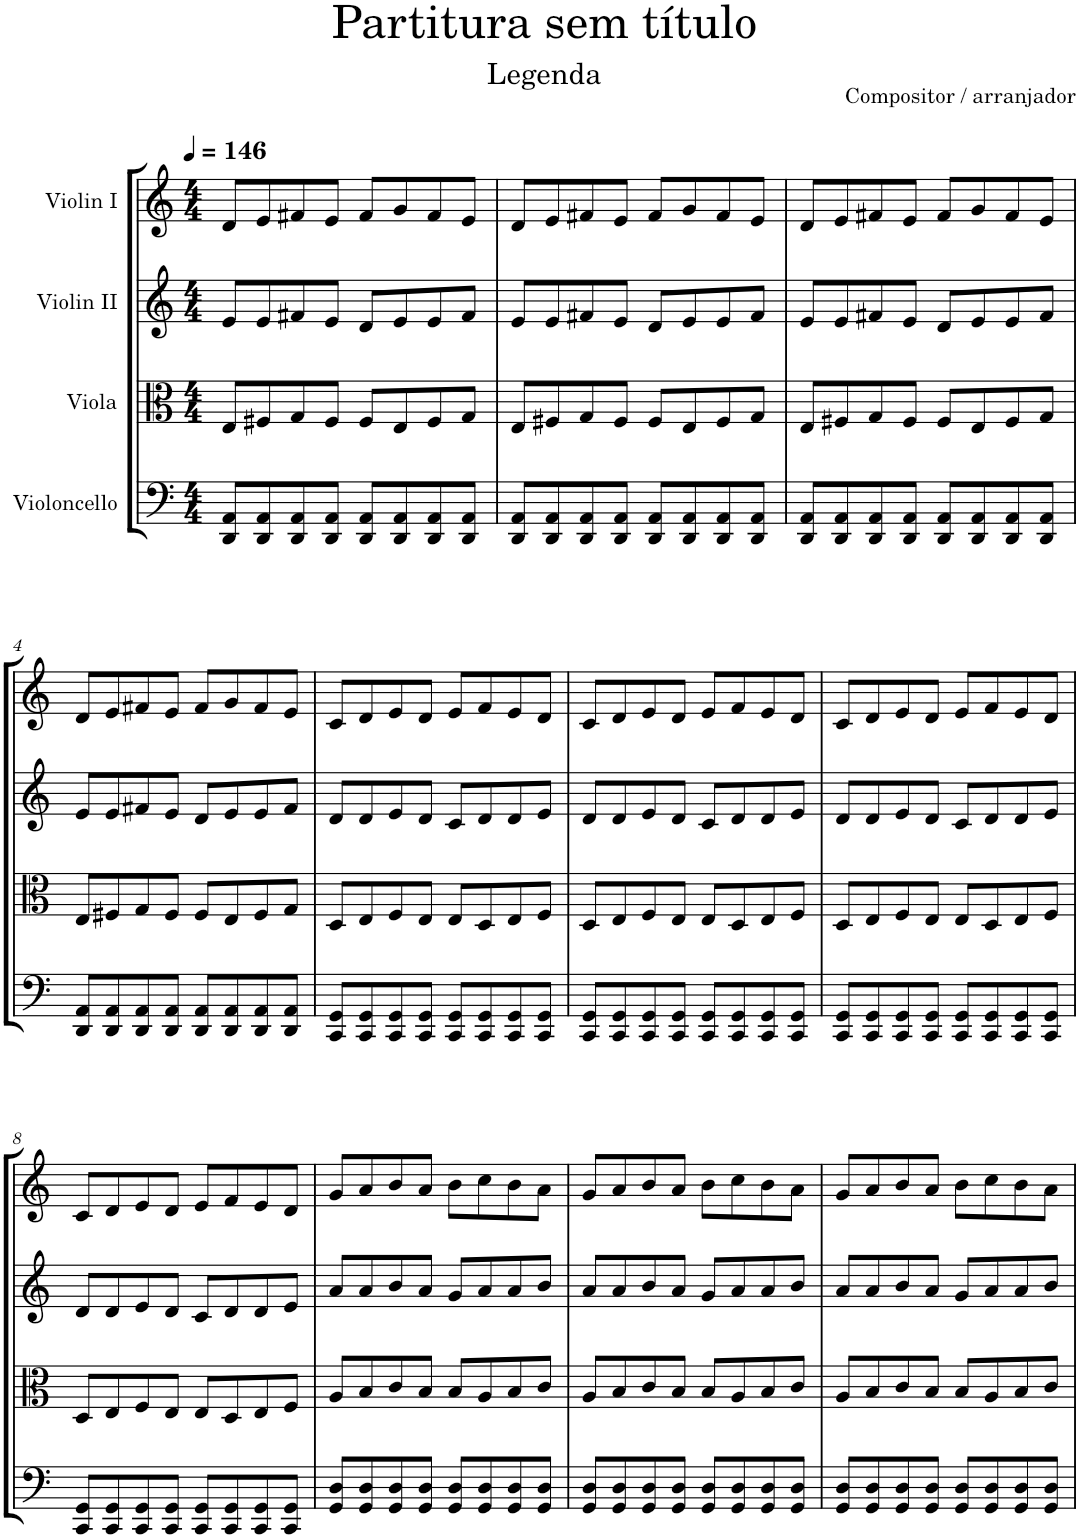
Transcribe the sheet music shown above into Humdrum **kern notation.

**kern	**kern	**kern	**kern
*part4	*part3	*part2	*part1
*staff4	*staff3	*staff2	*staff1
*I"Violoncello	*I"Viola	*I"Violin II	*I"Violin I
*I'Vc	*I'Vla	*I'Vln	*I'Vln
*clefF4	*clefC3	*clefG2	*clefG2
*k[]	*k[]	*k[]	*k[]
*M4/4	*M4/4	*M4/4	*M4/4
*MM146	*MM146	*MM146	*MM146
=1	=1	=1	=1
8DD/ 8AA/L	8E/L	8e/L	8d/L
8DD/ 8AA/	8F#X/	8e/	8e/
8DD/ 8AA/	8G/	8f#X/	8f#X/
8DD/ 8AA/J	8F#/J	8e/J	8e/J
8DD/ 8AA/L	8F#/L	8d/L	8f#/L
8DD/ 8AA/	8E/	8e/	8g/
8DD/ 8AA/	8F#/	8e/	8f#/
8DD/ 8AA/J	8G/J	8f#/J	8e/J
=2	=2	=2	=2
8DD/ 8AA/L	8E/L	8e/L	8d/L
8DD/ 8AA/	8F#X/	8e/	8e/
8DD/ 8AA/	8G/	8f#X/	8f#X/
8DD/ 8AA/J	8F#/J	8e/J	8e/J
8DD/ 8AA/L	8F#/L	8d/L	8f#/L
8DD/ 8AA/	8E/	8e/	8g/
8DD/ 8AA/	8F#/	8e/	8f#/
8DD/ 8AA/J	8G/J	8f#/J	8e/J
=3	=3	=3	=3
8DD/ 8AA/L	8E/L	8e/L	8d/L
8DD/ 8AA/	8F#X/	8e/	8e/
8DD/ 8AA/	8G/	8f#X/	8f#X/
8DD/ 8AA/J	8F#/J	8e/J	8e/J
8DD/ 8AA/L	8F#/L	8d/L	8f#/L
8DD/ 8AA/	8E/	8e/	8g/
8DD/ 8AA/	8F#/	8e/	8f#/
8DD/ 8AA/J	8G/J	8f#/J	8e/J
!!LO:LB:g=z
=4	=4	=4	=4
8DD/ 8AA/L	8E/L	8e/L	8d/L
8DD/ 8AA/	8F#X/	8e/	8e/
8DD/ 8AA/	8G/	8f#X/	8f#X/
8DD/ 8AA/J	8F#/J	8e/J	8e/J
8DD/ 8AA/L	8F#/L	8d/L	8f#/L
8DD/ 8AA/	8E/	8e/	8g/
8DD/ 8AA/	8F#/	8e/	8f#/
8DD/ 8AA/J	8G/J	8f#/J	8e/J
=5	=5	=5	=5
8CC/ 8GG/L	8D/L	8d/L	8c/L
8CC/ 8GG/	8E/	8d/	8d/
8CC/ 8GG/	8F/	8e/	8e/
8CC/ 8GG/J	8E/J	8d/J	8d/J
8CC/ 8GG/L	8E/L	8c/L	8e/L
8CC/ 8GG/	8D/	8d/	8f/
8CC/ 8GG/	8E/	8d/	8e/
8CC/ 8GG/J	8F/J	8e/J	8d/J
=6	=6	=6	=6
8CC/ 8GG/L	8D/L	8d/L	8c/L
8CC/ 8GG/	8E/	8d/	8d/
8CC/ 8GG/	8F/	8e/	8e/
8CC/ 8GG/J	8E/J	8d/J	8d/J
8CC/ 8GG/L	8E/L	8c/L	8e/L
8CC/ 8GG/	8D/	8d/	8f/
8CC/ 8GG/	8E/	8d/	8e/
8CC/ 8GG/J	8F/J	8e/J	8d/J
=7	=7	=7	=7
8CC/ 8GG/L	8D/L	8d/L	8c/L
8CC/ 8GG/	8E/	8d/	8d/
8CC/ 8GG/	8F/	8e/	8e/
8CC/ 8GG/J	8E/J	8d/J	8d/J
8CC/ 8GG/L	8E/L	8c/L	8e/L
8CC/ 8GG/	8D/	8d/	8f/
8CC/ 8GG/	8E/	8d/	8e/
8CC/ 8GG/J	8F/J	8e/J	8d/J
!!LO:LB:g=z
=8	=8	=8	=8
8CC/ 8GG/L	8D/L	8d/L	8c/L
8CC/ 8GG/	8E/	8d/	8d/
8CC/ 8GG/	8F/	8e/	8e/
8CC/ 8GG/J	8E/J	8d/J	8d/J
8CC/ 8GG/L	8E/L	8c/L	8e/L
8CC/ 8GG/	8D/	8d/	8f/
8CC/ 8GG/	8E/	8d/	8e/
8CC/ 8GG/J	8F/J	8e/J	8d/J
=9	=9	=9	=9
8GG/ 8D/L	8A/L	8a/L	8g/L
8GG/ 8D/	8B/	8a/	8a/
8GG/ 8D/	8c/	8b/	8b/
8GG/ 8D/J	8B/J	8a/J	8a/J
8GG/ 8D/L	8B/L	8g/L	8b\L
8GG/ 8D/	8A/	8a/	8cc\
8GG/ 8D/	8B/	8a/	8b\
8GG/ 8D/J	8c/J	8b/J	8a\J
=10	=10	=10	=10
8GG/ 8D/L	8A/L	8a/L	8g/L
8GG/ 8D/	8B/	8a/	8a/
8GG/ 8D/	8c/	8b/	8b/
8GG/ 8D/J	8B/J	8a/J	8a/J
8GG/ 8D/L	8B/L	8g/L	8b\L
8GG/ 8D/	8A/	8a/	8cc\
8GG/ 8D/	8B/	8a/	8b\
8GG/ 8D/J	8c/J	8b/J	8a\J
=11	=11	=11	=11
8GG/ 8D/L	8A/L	8a/L	8g/L
8GG/ 8D/	8B/	8a/	8a/
8GG/ 8D/	8c/	8b/	8b/
8GG/ 8D/J	8B/J	8a/J	8a/J
8GG/ 8D/L	8B/L	8g/L	8b\L
8GG/ 8D/	8A/	8a/	8cc\
8GG/ 8D/	8B/	8a/	8b\
8GG/ 8D/J	8c/J	8b/J	8a\J
=	=	=	=
*-	*-	*-	*-
